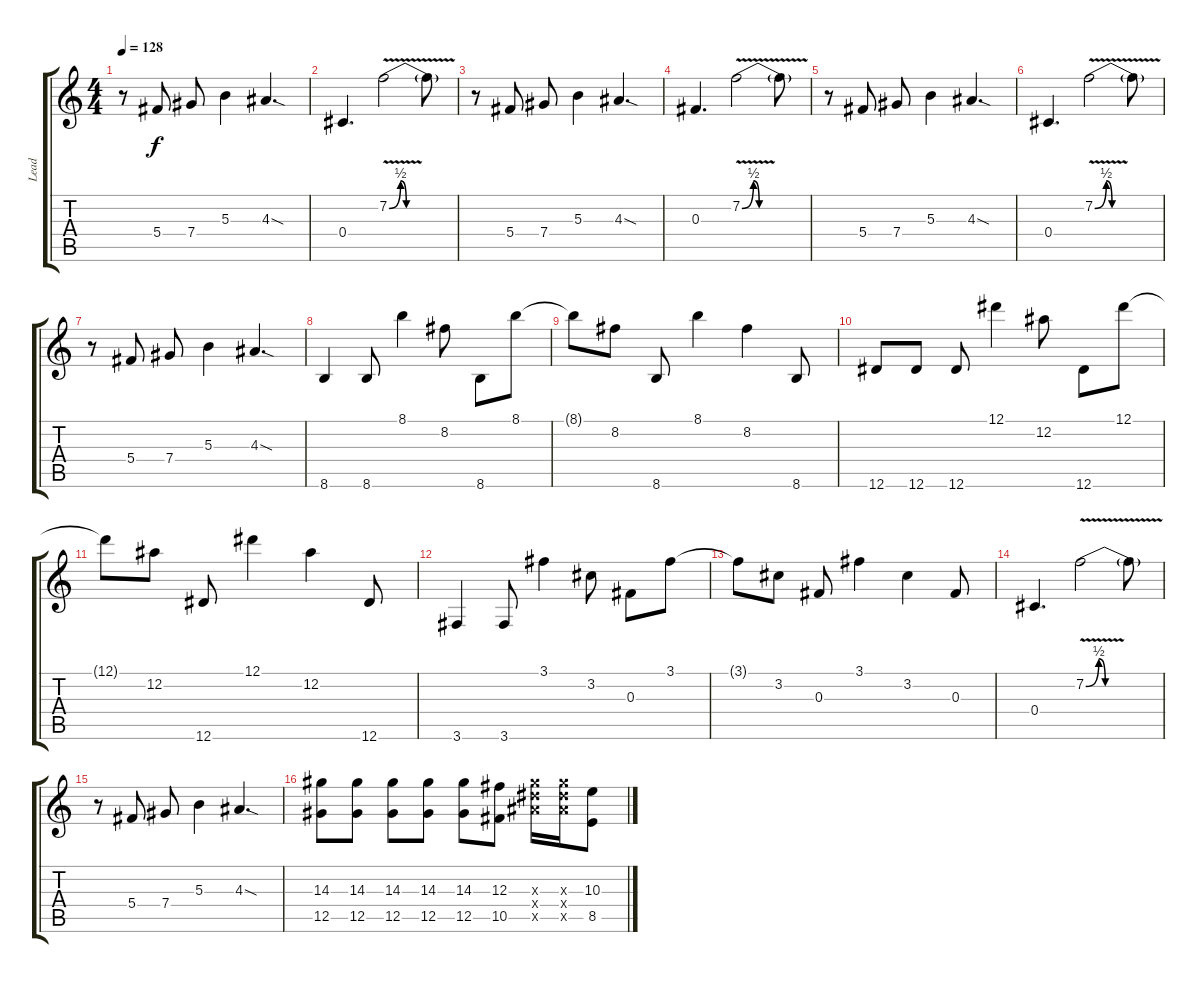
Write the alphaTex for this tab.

\track ("Lead" "Lead") {instrument overdrivenguitar}
\staff {score tabs}
\tuning (Eb4 Bb3 Gb3 Db3 Ab2 Eb2) {hide}
\ts (4 4)
\tempo 128
\clef g2
\ks c
r.8{dy f} 5.4.8 7.4.8 5.3.4 4.3{sod}.4{d} |
0.4.4{d} 7.2{be (custom 0 0 10 2 15 0 29 0 41 0 60 0) v}.2 7.2{t}.8 |
r.8 5.4.8 7.4.8 5.3.4 4.3{sod}.4{d} |
0.3.4{d} 7.2{be (custom 0 0 10 2 15 0 29 0 41 0 60 0) v}.2 7.2{t}.8 |
r.8 5.4.8 7.4.8 5.3.4 4.3{sod}.4{d} |
0.4.4{d} 7.2{be (custom 0 0 10 2 15 0 29 0 41 0 60 0) v}.2 7.2{t}.8 |
r.8 5.4.8 7.4.8 5.3.4 4.3{sod}.4{d} |
8.6.4 8.6.8 8.1.4 8.2.8 8.6.8 8.1.8 |
8.1{t}.8 8.2.8 8.6.8 8.1.4 8.2.4 8.6.8 |
12.6.8 12.6.8 12.6.8 12.1.4 12.2.8 12.6.8 12.1.8 |
12.1{t}.8 12.2.8 12.6.8 12.1.4 12.2.4 12.6.8 |
3.6.4 3.6.8 3.1.4 3.2.8 0.3.8 3.1.8 |
3.1{t}.8 3.2.8 0.3.8 3.1.4 3.2.4 0.3.8 |
0.4.4{d} 7.2{be (custom 0 0 10 2 15 0 29 0 41 0 60 0) v}.2 7.2{t}.8 |
r.8 5.4.8 7.4.8 5.3.4 4.3{sod}.4{d} |
(14.3 12.5).8 (14.3 12.5).8 (14.3 12.5).8 (14.3 12.5).8 (14.3 12.5).8 (12.3 10.5).8 (14.3{x} 14.4{x} 14.5{x}).16 (14.3{x} 14.4{x} 14.5{x}).16 (10.3 8.5).8
